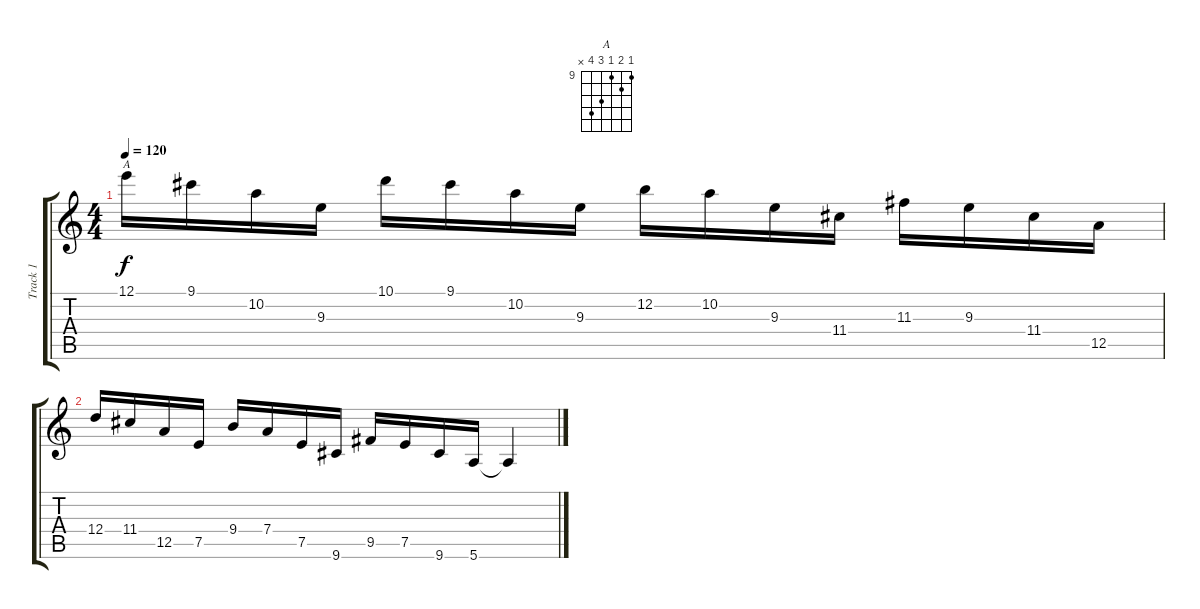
\track ("Track 1" "Track 1") {instrument acousticguitarnylon}
\staff {score tabs}
\tuning (E4 B3 G3 D3 A2 E2) {hide}
\chord ("A" 9 10 9 11 12 x) {firstfret 9}
\ts (4 4)
\tempo 120
\clef g2
\ks c
12.1.16{ch "A" dy f instrument acousticguitarnylon} 9.1.16 10.2.16 9.3.16 10.1.16 9.1.16 10.2.16 9.3.16 12.2.16 10.2.16 9.3.16 11.4.16 11.3.16 9.3.16 11.4.16 12.5.16 |
12.4.16 11.4.16 12.5.16 7.5.16 9.4.16 7.4.16 7.5.16 9.6.16 9.5.16 7.5.16 9.6.16 5.6.16 5.6{t}.4
